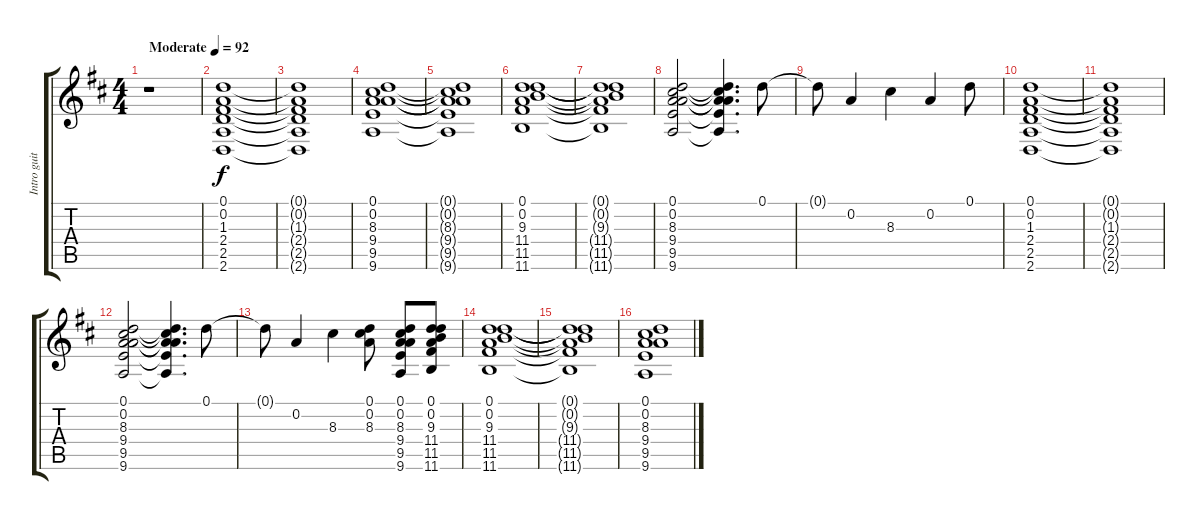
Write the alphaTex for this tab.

\track ("Intro guitar" "Intro guit") {instrument acousticguitarsteel}
\staff {score tabs}
\tuning (D4 A3 F3 C3 G2 C2) {hide}
\ts (4 4)
\tempo (92 "Moderate")
\clef g2
\ks d
r.1{dy f instrument acousticguitarsteel} |
(0.1 0.2 1.3 2.4 2.5 2.6).1 |
(0.1{t} 0.2{t} 1.3{t} 2.4{t} 2.5{t} 2.6{t}).1 |
(0.1 0.2 8.3 9.4 9.5 9.6).1 |
(0.1{t} 0.2{t} 8.3{t} 9.4{t} 9.5{t} 9.6{t}).1 |
(0.1 0.2 9.3 11.4 11.5 11.6).1 |
(0.1{t} 0.2{t} 9.3{t} 11.4{t} 11.5{t} 11.6{t}).1 |
(0.1 0.2 8.3 9.4 9.5 9.6).2 (0.1{t} 0.2{t} 8.3{t} 9.4{t} 9.5{t} 9.6{t}).4{d} 0.1.8 |
0.1{t}.8 0.2.4 8.3.4 0.2.4 0.1.8 |
(0.1 0.2 1.3 2.4 2.5 2.6).1 |
(0.1{t} 0.2{t} 1.3{t} 2.4{t} 2.5{t} 2.6{t}).1 |
(0.1 0.2 8.3 9.4 9.5 9.6).2 (0.1{t} 0.2{t} 8.3{t} 9.4{t} 9.5{t} 9.6{t}).4{d} 0.1.8 |
0.1{t}.8 0.2.4 8.3.4 (0.1 0.2 8.3).8 (0.1 0.2 8.3 9.4 9.5 9.6).8 (0.1 0.2 9.3 11.4 11.5 11.6).8 |
(0.1 0.2 9.3 11.4 11.5 11.6).1 |
(0.1{t} 0.2{t} 9.3{t} 11.4{t} 11.5{t} 11.6{t}).1 |
(0.1 0.2 8.3 9.4 9.5 9.6).1
